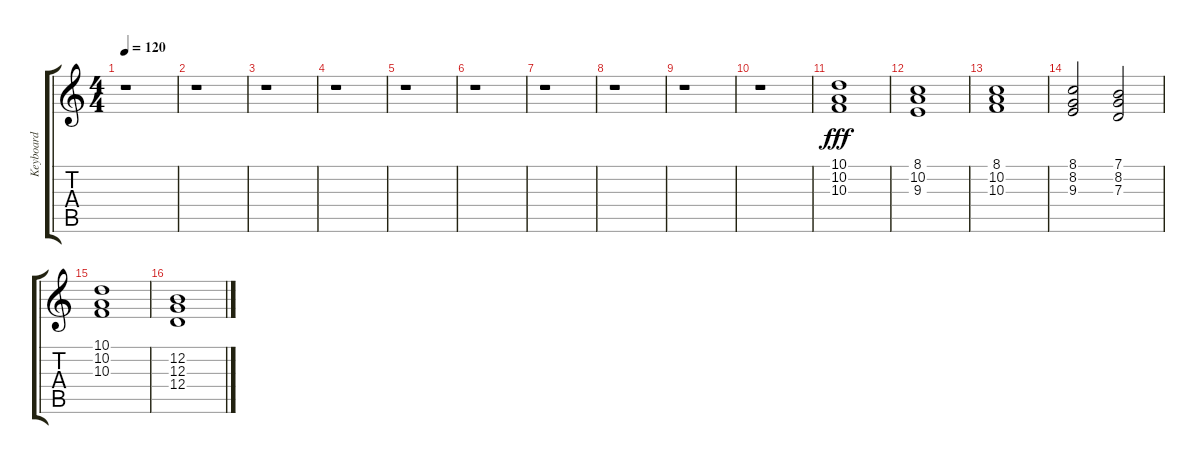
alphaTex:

\track ("Keyboard" "Keyboard") {instrument pad2warm}
\staff {score tabs}
\tuning (E4 B3 G3 D3 A2 D2) {hide}
\ts (4 4)
\tempo 120
\clef g2
\ks c
r.1{dy fff} |
r.1 |
r.1 |
r.1 |
r.1 |
r.1 |
r.1 |
r.1 |
r.1 |
r.1 |
(10.1 10.2 10.3).1 |
(8.1 10.2 9.3).1 |
(8.1 10.2 10.3).1 |
(8.1 8.2 9.3).2 (7.1 8.2 7.3).2 |
(10.1 10.2 10.3).1 |
(12.2 12.3 12.4).1
